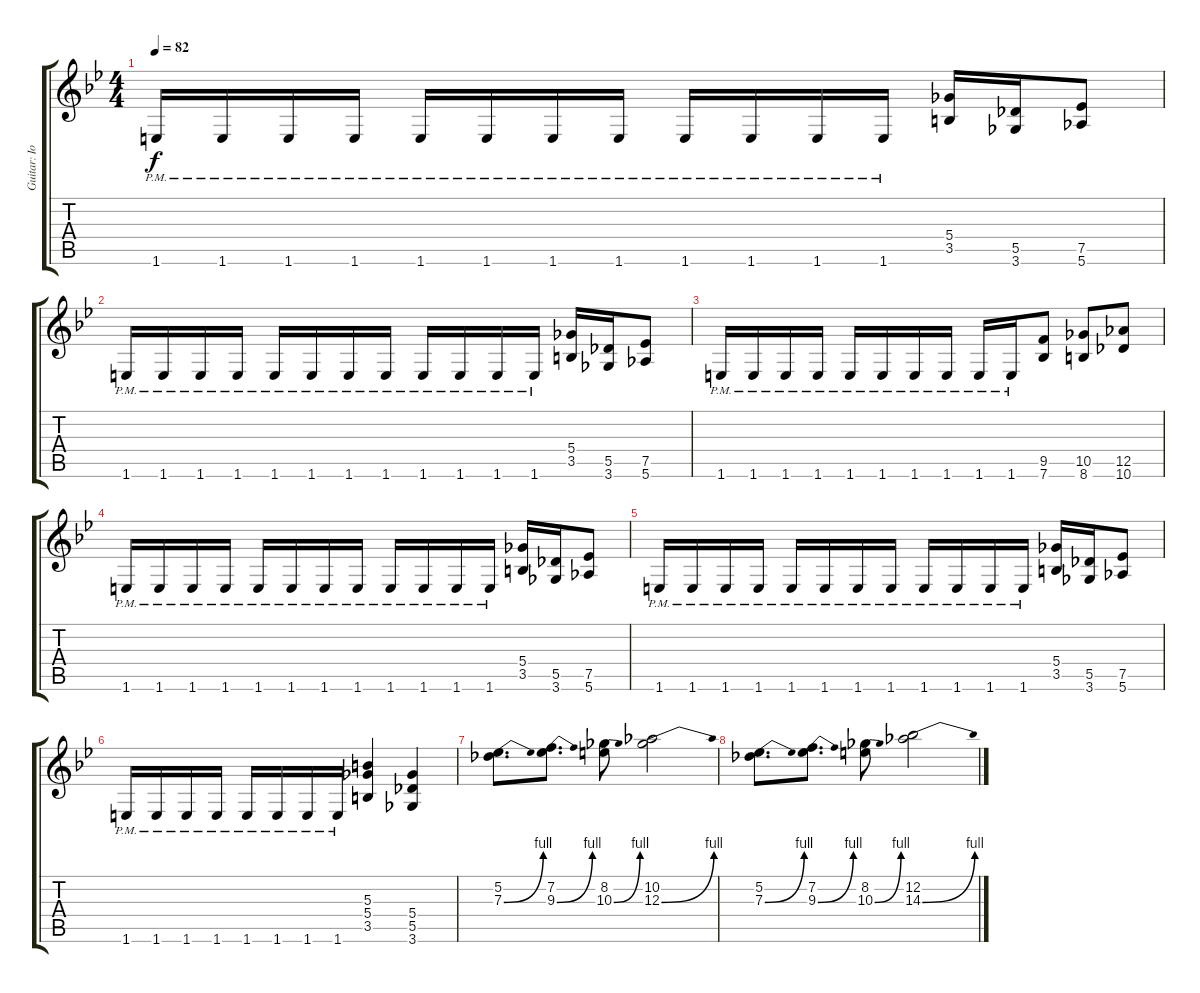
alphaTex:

\track ("Guitar: IommI" "Guitar: Io") {instrument distortionguitar}
\staff {score tabs}
\tuning (Eb4 Bb3 Gb3 Db3 Ab2 Eb2) {hide}
\ts (4 4)
\tempo 82
\clef g2
\ks bb
1.6{pm}.16{dy f} 1.6{pm}.16 1.6{pm}.16 1.6{pm}.16 1.6{pm}.16 1.6{pm}.16 1.6{pm}.16 1.6{pm}.16 1.6{pm}.16 1.6{pm}.16 1.6{pm}.16 1.6{pm}.16 (5.4 3.5).16 (5.5 3.6).16 (7.5 5.6).8 |
1.6{pm}.16 1.6{pm}.16 1.6{pm}.16 1.6{pm}.16 1.6{pm}.16 1.6{pm}.16 1.6{pm}.16 1.6{pm}.16 1.6{pm}.16 1.6{pm}.16 1.6{pm}.16 1.6{pm}.16 (5.4 3.5).16 (5.5 3.6).16 (7.5 5.6).8 |
1.6{pm}.16 1.6{pm}.16 1.6{pm}.16 1.6{pm}.16 1.6{pm}.16 1.6{pm}.16 1.6{pm}.16 1.6{pm}.16 1.6{pm}.16 1.6{pm}.16 (9.5 7.6).8 (10.5 8.6).8 (12.5 10.6).8 |
1.6{pm}.16 1.6{pm}.16 1.6{pm}.16 1.6{pm}.16 1.6{pm}.16 1.6{pm}.16 1.6{pm}.16 1.6{pm}.16 1.6{pm}.16 1.6{pm}.16 1.6{pm}.16 1.6{pm}.16 (5.4 3.5).16 (5.5 3.6).16 (7.5 5.6).8 |
1.6{pm}.16 1.6{pm}.16 1.6{pm}.16 1.6{pm}.16 1.6{pm}.16 1.6{pm}.16 1.6{pm}.16 1.6{pm}.16 1.6{pm}.16 1.6{pm}.16 1.6{pm}.16 1.6{pm}.16 (5.4 3.5).16 (5.5 3.6).16 (7.5 5.6).8 |
1.6{pm}.16 1.6{pm}.16 1.6{pm}.16 1.6{pm}.16 1.6{pm}.16 1.6{pm}.16 1.6{pm}.16 1.6{pm}.16 (5.3 5.4 3.5).4 (5.4 5.5 3.6).4 |
(5.2 7.3{be (bend 0 0 60 4)}).8{d volume 13} (7.2 9.3{be (bend 0 0 60 4)}).8{d} (8.2 10.3{be (bend 0 0 60 4)}).8 (10.2 12.3{be (bend 0 0 60 4)}).2 |
(5.2 7.3{be (bend 0 0 60 4)}).8{d} (7.2 9.3{be (bend 0 0 60 4)}).8{d} (8.2 10.3{be (bend 0 0 60 4)}).8 (12.2 14.3{be (bend 0 0 60 4)}).2
